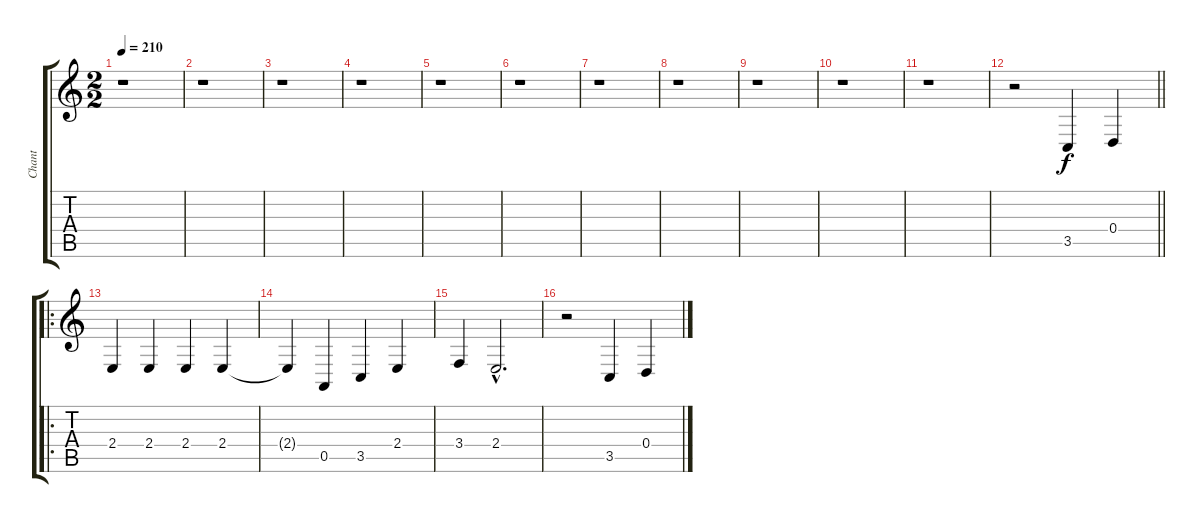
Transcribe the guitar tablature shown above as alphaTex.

\track ("Chant" "Chant") {instrument englishhorn}
\staff {score tabs}
\tuning (E4 B3 G3 D3 A2 E2) {hide}
\ts (2 2)
\tempo 210
\clef g2
\ks c
r.1{dy f instrument englishhorn} |
r.1 |
r.1 |
r.1 |
r.1 |
r.1 |
r.1 |
r.1 |
r.1 |
r.1 |
r.1 |
\barLineRight lightlight
r.2 3.5.4 0.4.4 |
\ro
2.4.4 2.4.4 2.4.4 2.4.4 |
2.4{t}.4 0.5.4 3.5.4 2.4.4 |
3.4.4 2.4{hac}.2{d} |
r.2 3.5.4 0.4.4
